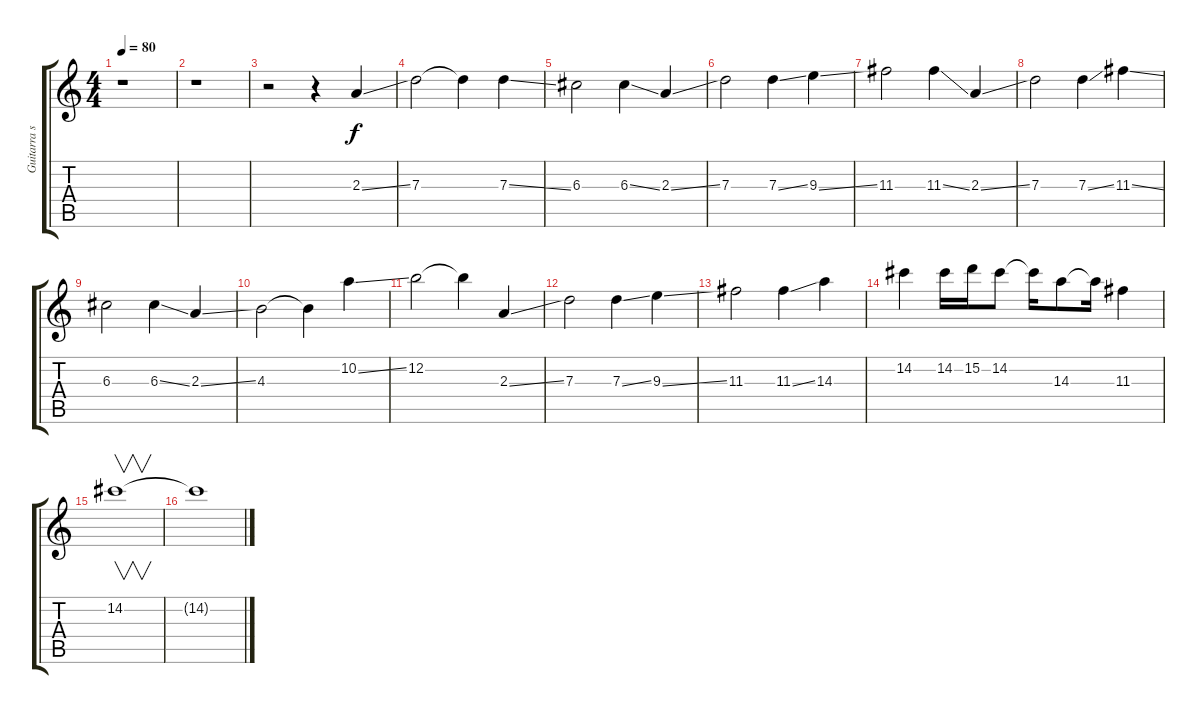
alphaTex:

\track ("Guitarra solo" "Guitarra s") {instrument overdrivenguitar}
\staff {score tabs}
\tuning (E4 B3 G3 D3 A2 E2) {hide}
\ts (4 4)
\tempo 80
\clef g2
\ks c
r.1{dy f} |
r.1 |
r.2 r.4 2.3{ss}.4 |
7.3.2 7.3{t}.4 7.3{ss}.4 |
6.3.2 6.3{ss}.4 2.3{ss}.4 |
7.3.2 7.3{ss}.4 9.3{ss}.4 |
11.3.2 11.3{ss}.4 2.3{ss}.4 |
7.3.2 7.3{ss}.4 11.3{ss}.4 |
6.3.2 6.3{ss}.4 2.3{ss}.4 |
4.3.2 4.3{t}.4 10.2{ss}.4 |
12.2.2 12.2{t}.4 2.3{ss}.4 |
7.3.2 7.3{ss}.4 9.3{ss}.4 |
11.3.2 11.3{ss}.4 14.3.4 |
14.2.4 14.2.16 15.2.16 14.2.8 14.2{t}.16 14.3.8 14.3{t}.16 11.3.4 |
14.2.1{v} |
14.2{t}.1{volume 0}
